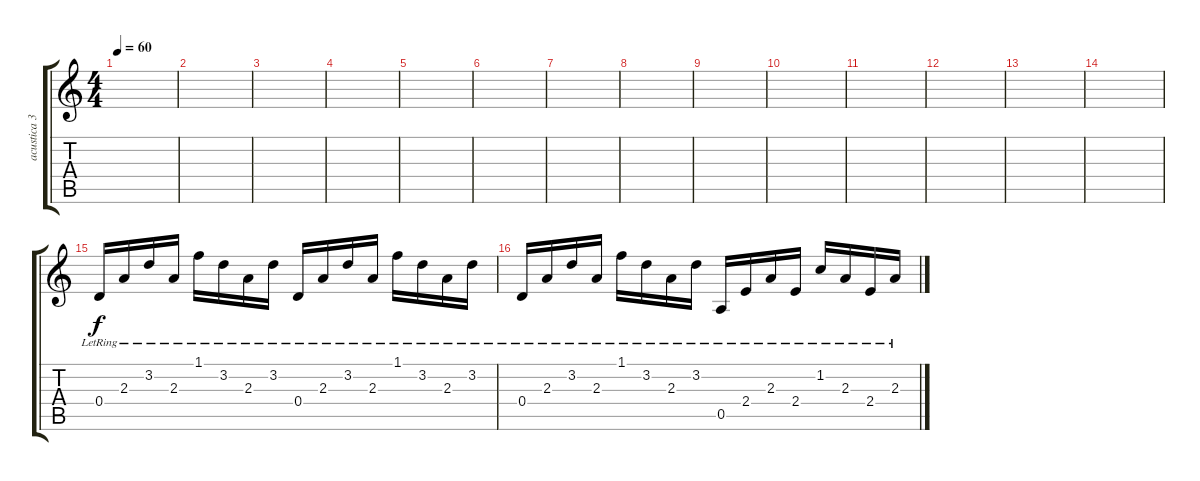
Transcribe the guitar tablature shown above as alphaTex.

\track ("acustica 3" "acustica 3") {instrument acousticguitarnylon}
\staff {score tabs}
\tuning (E4 B3 G3 D3 A2 E2) {hide}
\ts (4 4)
\tempo 60
\clef g2
\ks c
|
|
|
|
|
|
|
|
|
|
|
|
|
|
0.4{lr}.16{dy f} 2.3{lr}.16 3.2{lr}.16 2.3{lr}.16 1.1{lr}.16 3.2{lr}.16 2.3{lr}.16 3.2{lr}.16 0.4{lr}.16 2.3{lr}.16 3.2{lr}.16 2.3{lr}.16 1.1{lr}.16 3.2{lr}.16 2.3{lr}.16 3.2{lr}.16 |
0.4{lr}.16 2.3{lr}.16 3.2{lr}.16 2.3{lr}.16 1.1{lr}.16 3.2{lr}.16 2.3{lr}.16 3.2{lr}.16 0.5{lr}.16 2.4{lr}.16 2.3{lr}.16 2.4{lr}.16 1.2{lr}.16 2.3{lr}.16 2.4{lr}.16 2.3{lr}.16
